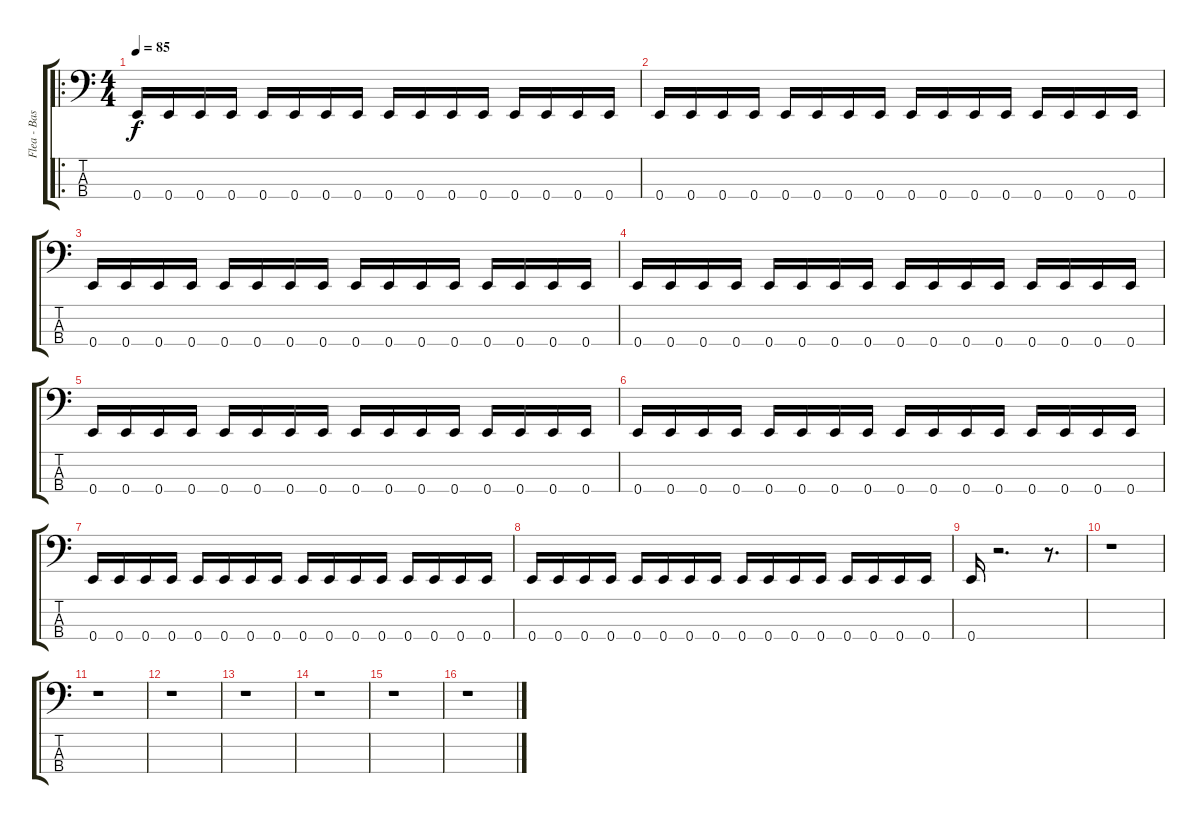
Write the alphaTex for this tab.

\track ("Flea - Bass" "Flea - Bas") {instrument slapbass1}
\staff {score tabs}
\tuning (G2 D2 A1 E1) {hide}
\ro
\ts (4 4)
\tempo 85
\clef f4
\ks c
0.4.16{dy f volume 8 instrument electricbassfinger} 0.4.16 0.4.16 0.4.16 0.4.16 0.4.16 0.4.16 0.4.16 0.4.16 0.4.16 0.4.16 0.4.16 0.4.16 0.4.16 0.4.16 0.4.16 |
0.4.16 0.4.16 0.4.16 0.4.16 0.4.16 0.4.16 0.4.16 0.4.16 0.4.16 0.4.16 0.4.16 0.4.16 0.4.16 0.4.16 0.4.16 0.4.16 |
0.4.16 0.4.16 0.4.16 0.4.16 0.4.16 0.4.16 0.4.16 0.4.16 0.4.16 0.4.16 0.4.16 0.4.16 0.4.16 0.4.16 0.4.16 0.4.16 |
0.4.16 0.4.16 0.4.16 0.4.16 0.4.16 0.4.16 0.4.16 0.4.16 0.4.16 0.4.16 0.4.16 0.4.16 0.4.16 0.4.16 0.4.16 0.4.16 |
0.4.16 0.4.16 0.4.16 0.4.16 0.4.16 0.4.16 0.4.16 0.4.16 0.4.16 0.4.16 0.4.16 0.4.16 0.4.16 0.4.16 0.4.16 0.4.16 |
0.4.16 0.4.16 0.4.16 0.4.16 0.4.16 0.4.16 0.4.16 0.4.16 0.4.16 0.4.16 0.4.16 0.4.16 0.4.16 0.4.16 0.4.16 0.4.16 |
0.4.16 0.4.16 0.4.16 0.4.16 0.4.16 0.4.16 0.4.16 0.4.16 0.4.16 0.4.16 0.4.16 0.4.16 0.4.16 0.4.16 0.4.16 0.4.16 |
0.4.16 0.4.16 0.4.16 0.4.16 0.4.16 0.4.16 0.4.16 0.4.16 0.4.16 0.4.16 0.4.16 0.4.16 0.4.16 0.4.16 0.4.16 0.4.16 |
0.4.16{volume 14 instrument slapbass1} r.2{d} r.8{d} |
r.1 |
r.1 |
r.1 |
r.1 |
r.1 |
r.1 |
r.1
